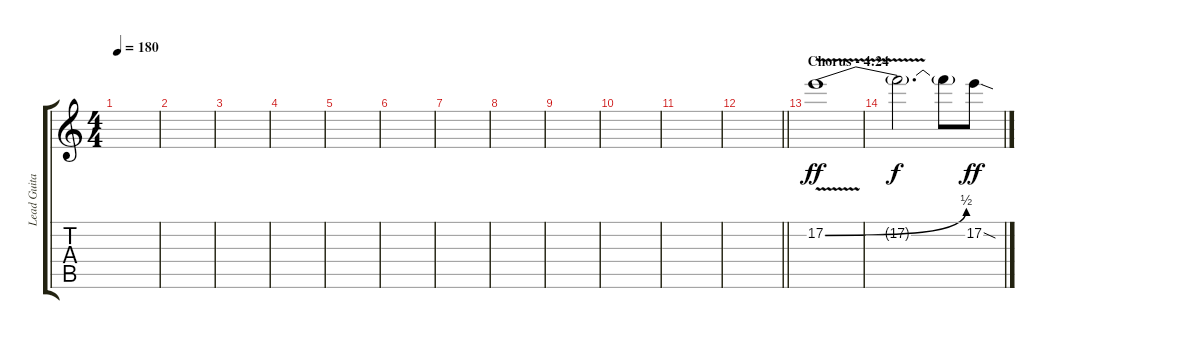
\track ("Lead Guitar 1" "Lead Guita") {instrument distortionguitar}
\staff {score tabs}
\tuning (E4 B3 G3 D3 A2 D2) {hide}
\ts (4 4)
\tempo 180
\clef g2
\ks c
|
|
|
|
|
|
|
|
|
|
|
\barLineRight lightlight
|
\section ("" "Chorus - 4:24")
17.2{be (bend 0 0 60 2) v}.1{dy ff} |
17.2{t}.2{d dy f} 17.2{t}.8 17.2{sod}.8{dy ff}
